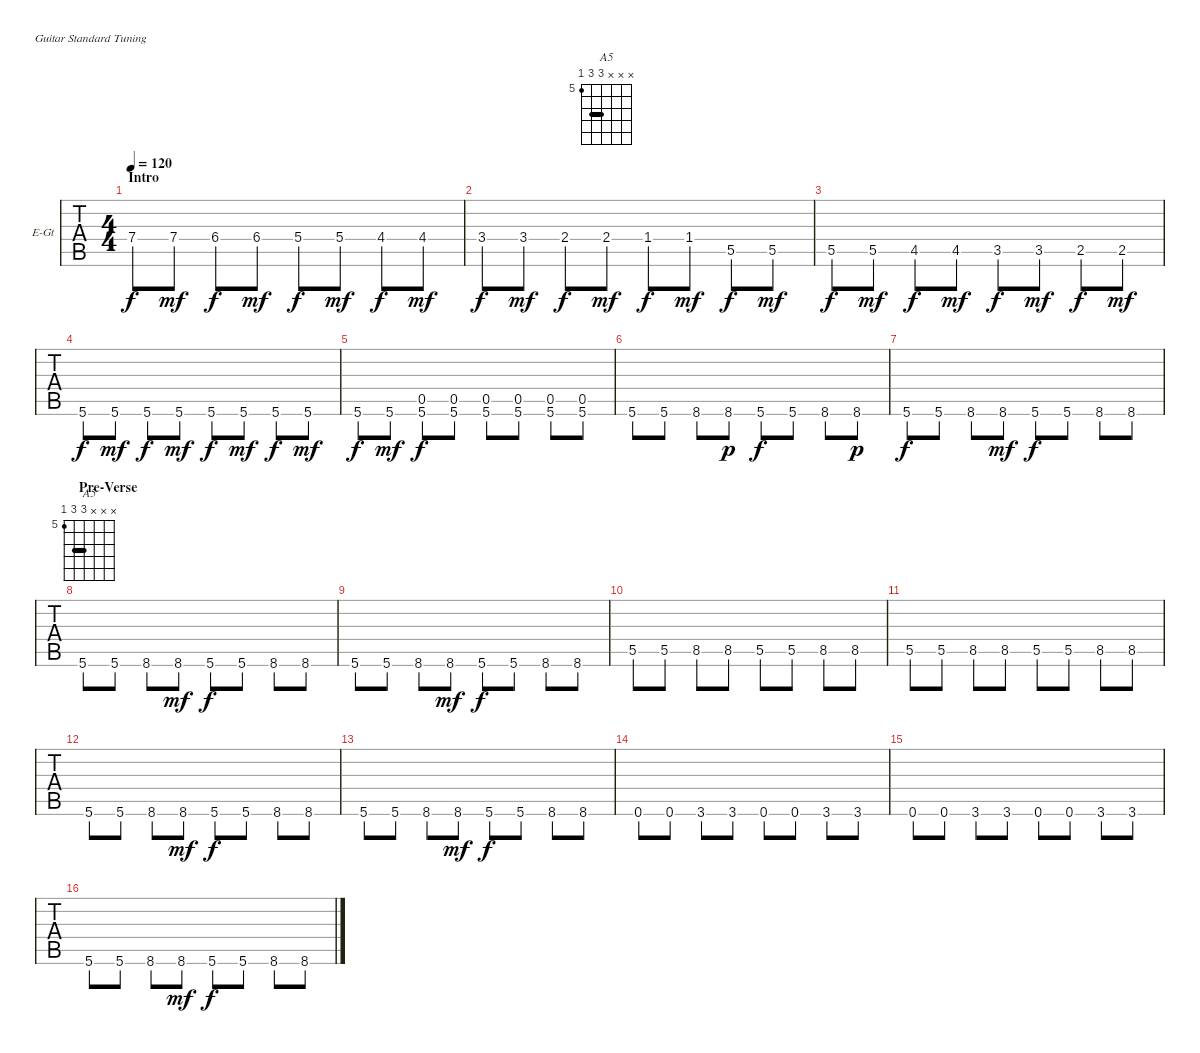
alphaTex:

\bracketExtendMode groupsimilarinstruments
\firstSystemTrackNameOrientation horizontal
\otherSystemsTrackNameOrientation horizontal
\chordDiagramsInScore
\track ("Guitar" "E-Gt") {instrument electricguitarclean}
\staff {tabs}
\tuning (E4 B3 G3 D3 A2 E2)
\chord ("A5" x x x 7 7 5) {firstfret 5 showfingering false barre 7}
\ts (4 4)
\section ("" "Intro")
\tempo 120
\clef g2
\ks c
7.4.8{dy f instrument electricguitarclean} 7.4.8{dy mf} 6.4.8{dy f} 6.4.8{dy mf} 5.4.8{dy f} 5.4.8{dy mf} 4.4.8{dy f} 4.4.8{dy mf} |
3.4.8{dy f} 3.4.8{dy mf} 2.4.8{dy f} 2.4.8{dy mf} 1.4.8{dy f} 1.4.8{dy mf} 5.5.8{dy f} 5.5.8{dy mf} |
5.5.8{dy f} 5.5.8{dy mf} 4.5.8{dy f} 4.5.8{dy mf} 3.5.8{dy f} 3.5.8{dy mf} 2.5.8{dy f} 2.5.8{dy mf} |
5.6.8{dy f} 5.6.8{dy mf} 5.6.8{dy f} 5.6.8{dy mf} 5.6.8{dy f} 5.6.8{dy mf} 5.6.8{dy f} 5.6.8{dy mf} |
5.6.8{dy f} 5.6.8{dy mf} (0.5 5.6).8{dy f} (0.5 5.6).8 (0.5 5.6).8 (0.5 5.6).8 (0.5 5.6).8 (0.5 5.6).8 |
5.6.8 5.6.8 8.6.8 8.6.8{dy p} 5.6.8{dy f} 5.6.8 8.6.8 8.6.8{dy p} |
5.6.8{dy f} 5.6.8 8.6.8 8.6.8{dy mf} 5.6.8{dy f} 5.6.8 8.6.8 8.6.8 |
\section ("" "Pre-Verse")
5.6.8{ch "A5"} 5.6.8 8.6.8 8.6.8{dy mf} 5.6.8{dy f} 5.6.8 8.6.8 8.6.8 |
5.6.8 5.6.8 8.6.8 8.6.8{dy mf} 5.6.8{dy f} 5.6.8 8.6.8 8.6.8 |
5.5.8 5.5.8 8.5.8 8.5.8 5.5.8 5.5.8 8.5.8 8.5.8 |
5.5.8 5.5.8 8.5.8 8.5.8 5.5.8 5.5.8 8.5.8 8.5.8 |
5.6.8 5.6.8 8.6.8 8.6.8{dy mf} 5.6.8{dy f} 5.6.8 8.6.8 8.6.8 |
5.6.8 5.6.8 8.6.8 8.6.8{dy mf} 5.6.8{dy f} 5.6.8 8.6.8 8.6.8 |
0.6.8 0.6.8 3.6.8 3.6.8 0.6.8 0.6.8 3.6.8 3.6.8 |
0.6.8 0.6.8 3.6.8 3.6.8 0.6.8 0.6.8 3.6.8 3.6.8 |
5.6.8 5.6.8 8.6.8 8.6.8{dy mf} 5.6.8{dy f} 5.6.8 8.6.8 8.6.8
